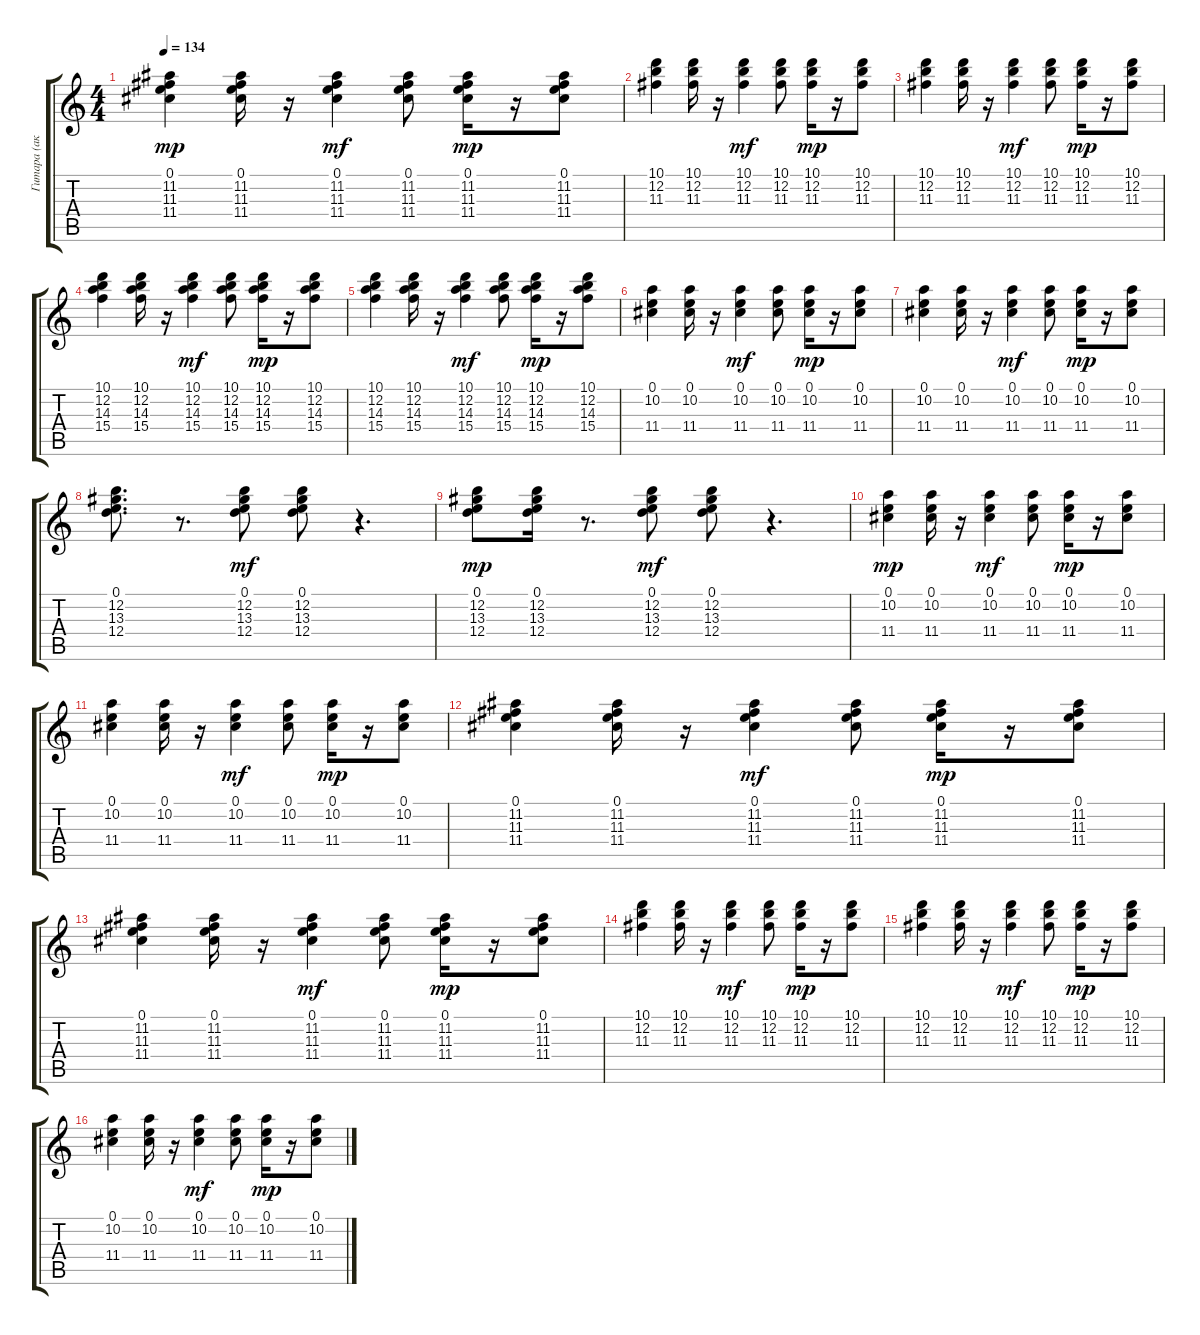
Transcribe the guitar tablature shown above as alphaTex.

\track ("Гитара (аккомпанемент)" "Гитара (ак") {instrument acousticguitarnylon}
\staff {score tabs}
\tuning (E4 B3 G3 D3 A2 E2) {hide}
\ts (4 4)
\tempo 134
\clef g2
\ks c
(0.1 11.2 11.3 11.4).4{dy mp} (0.1 11.2 11.3 11.4).16 r.16 (0.1 11.2 11.3 11.4).4{dy mf} (0.1 11.2 11.3 11.4).8 (0.1 11.2 11.3 11.4).16{dy mp} r.16 (0.1 11.2 11.3 11.4).8 |
(10.1 12.2 11.3).4 (10.1 12.2 11.3).16 r.16 (10.1 12.2 11.3).4{dy mf} (10.1 12.2 11.3).8 (10.1 12.2 11.3).16{dy mp} r.16 (10.1 12.2 11.3).8 |
(10.1 12.2 11.3).4 (10.1 12.2 11.3).16 r.16 (10.1 12.2 11.3).4{dy mf} (10.1 12.2 11.3).8 (10.1 12.2 11.3).16{dy mp} r.16 (10.1 12.2 11.3).8 |
(10.1 12.2 14.3 15.4).4 (10.1 12.2 14.3 15.4).16 r.16 (10.1 12.2 14.3 15.4).4{dy mf} (10.1 12.2 14.3 15.4).8 (10.1 12.2 14.3 15.4).16{dy mp} r.16 (10.1 12.2 14.3 15.4).8 |
(10.1 12.2 14.3 15.4).4 (10.1 12.2 14.3 15.4).16 r.16 (10.1 12.2 14.3 15.4).4{dy mf} (10.1 12.2 14.3 15.4).8 (10.1 12.2 14.3 15.4).16{dy mp} r.16 (10.1 12.2 14.3 15.4).8 |
(0.1 10.2 11.4).4 (0.1 10.2 11.4).16 r.16 (0.1 10.2 11.4).4{dy mf} (0.1 10.2 11.4).8 (0.1 10.2 11.4).16{dy mp} r.16 (0.1 10.2 11.4).8 |
(0.1 10.2 11.4).4 (0.1 10.2 11.4).16 r.16 (0.1 10.2 11.4).4{dy mf} (0.1 10.2 11.4).8 (0.1 10.2 11.4).16{dy mp} r.16 (0.1 10.2 11.4).8 |
(0.1 12.2 13.3 12.4).8{d} r.8{d} (0.1 12.2 13.3 12.4).8{dy mf} (0.1 12.2 13.3 12.4).8 r.4{d} |
(0.1 12.2 13.3 12.4).8{dy mp} (0.1 12.2 13.3 12.4).16 r.8{d} (0.1 12.2 13.3 12.4).8{dy mf} (0.1 12.2 13.3 12.4).8 r.4{d} |
(0.1 10.2 11.4).4{dy mp} (0.1 10.2 11.4).16 r.16 (0.1 10.2 11.4).4{dy mf} (0.1 10.2 11.4).8 (0.1 10.2 11.4).16{dy mp} r.16 (0.1 10.2 11.4).8 |
(0.1 10.2 11.4).4 (0.1 10.2 11.4).16 r.16 (0.1 10.2 11.4).4{dy mf} (0.1 10.2 11.4).8 (0.1 10.2 11.4).16{dy mp} r.16 (0.1 10.2 11.4).8 |
(0.1 11.2 11.3 11.4).4 (0.1 11.2 11.3 11.4).16 r.16 (0.1 11.2 11.3 11.4).4{dy mf} (0.1 11.2 11.3 11.4).8 (0.1 11.2 11.3 11.4).16{dy mp} r.16 (0.1 11.2 11.3 11.4).8 |
(0.1 11.2 11.3 11.4).4 (0.1 11.2 11.3 11.4).16 r.16 (0.1 11.2 11.3 11.4).4{dy mf} (0.1 11.2 11.3 11.4).8 (0.1 11.2 11.3 11.4).16{dy mp} r.16 (0.1 11.2 11.3 11.4).8 |
(10.1 12.2 11.3).4 (10.1 12.2 11.3).16 r.16 (10.1 12.2 11.3).4{dy mf} (10.1 12.2 11.3).8 (10.1 12.2 11.3).16{dy mp} r.16 (10.1 12.2 11.3).8 |
(10.1 12.2 11.3).4 (10.1 12.2 11.3).16 r.16 (10.1 12.2 11.3).4{dy mf} (10.1 12.2 11.3).8 (10.1 12.2 11.3).16{dy mp} r.16 (10.1 12.2 11.3).8 |
(0.1 10.2 11.4).4 (0.1 10.2 11.4).16 r.16 (0.1 10.2 11.4).4{dy mf} (0.1 10.2 11.4).8 (0.1 10.2 11.4).16{dy mp} r.16 (0.1 10.2 11.4).8
